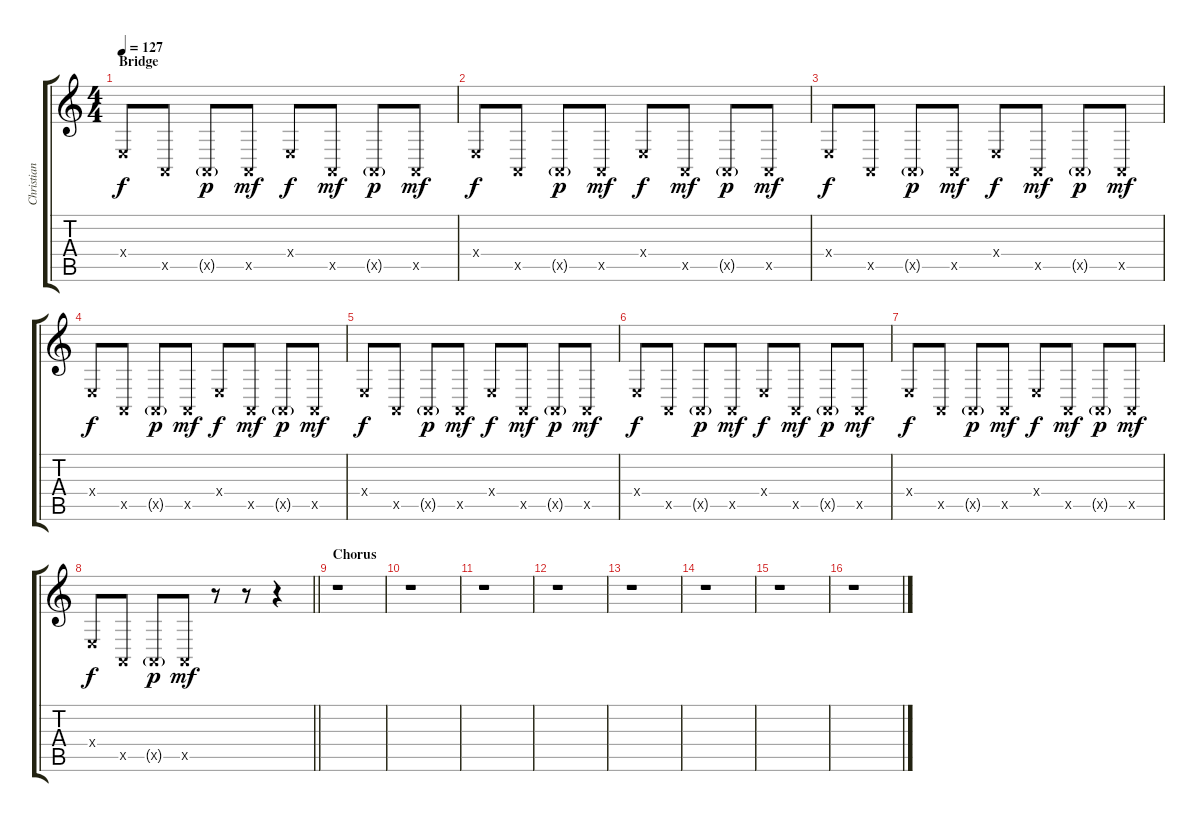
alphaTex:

\track ("Christian Kretschmar" "Christian ") {instrument pad1newage}
\staff {score tabs}
\tuning (D4 A3 F3 C3 G2 D2) {hide}
\ts (4 4)
\section ("" "Bridge")
\tempo 127
\clef g2
\ks c
4.4{x}.8{dy f instrument choiraahs} 2.5{x}.8 2.5{g x}.8{dy p} 2.5{x}.8{dy mf} 4.4{x}.8{dy f} 2.5{x}.8{dy mf} 2.5{g x}.8{dy p} 2.5{x}.8{dy mf} |
4.4{x}.8{dy f} 2.5{x}.8 2.5{g x}.8{dy p} 2.5{x}.8{dy mf} 4.4{x}.8{dy f} 2.5{x}.8{dy mf} 2.5{g x}.8{dy p} 2.5{x}.8{dy mf} |
4.4{x}.8{dy f} 2.5{x}.8 2.5{g x}.8{dy p} 2.5{x}.8{dy mf} 4.4{x}.8{dy f} 2.5{x}.8{dy mf} 2.5{g x}.8{dy p} 2.5{x}.8{dy mf} |
4.4{x}.8{dy f} 2.5{x}.8 2.5{g x}.8{dy p} 2.5{x}.8{dy mf} 4.4{x}.8{dy f} 2.5{x}.8{dy mf} 2.5{g x}.8{dy p} 2.5{x}.8{dy mf} |
4.4{x}.8{dy f} 2.5{x}.8 2.5{g x}.8{dy p} 2.5{x}.8{dy mf} 4.4{x}.8{dy f} 2.5{x}.8{dy mf} 2.5{g x}.8{dy p} 2.5{x}.8{dy mf} |
4.4{x}.8{dy f} 2.5{x}.8 2.5{g x}.8{dy p} 2.5{x}.8{dy mf} 4.4{x}.8{dy f} 2.5{x}.8{dy mf} 2.5{g x}.8{dy p} 2.5{x}.8{dy mf} |
4.4{x}.8{dy f} 2.5{x}.8 2.5{g x}.8{dy p} 2.5{x}.8{dy mf} 4.4{x}.8{dy f} 2.5{x}.8{dy mf} 2.5{g x}.8{dy p} 2.5{x}.8{dy mf} |
\barLineRight lightlight
4.4{x}.8{dy f} 2.5{x}.8 2.5{g x}.8{dy p} 2.5{x}.8{dy mf} r.8 r.8 r.4 |
\section ("" "Chorus")
r.1 |
r.1 |
r.1 |
r.1 |
r.1 |
r.1 |
r.1 |
r.1
